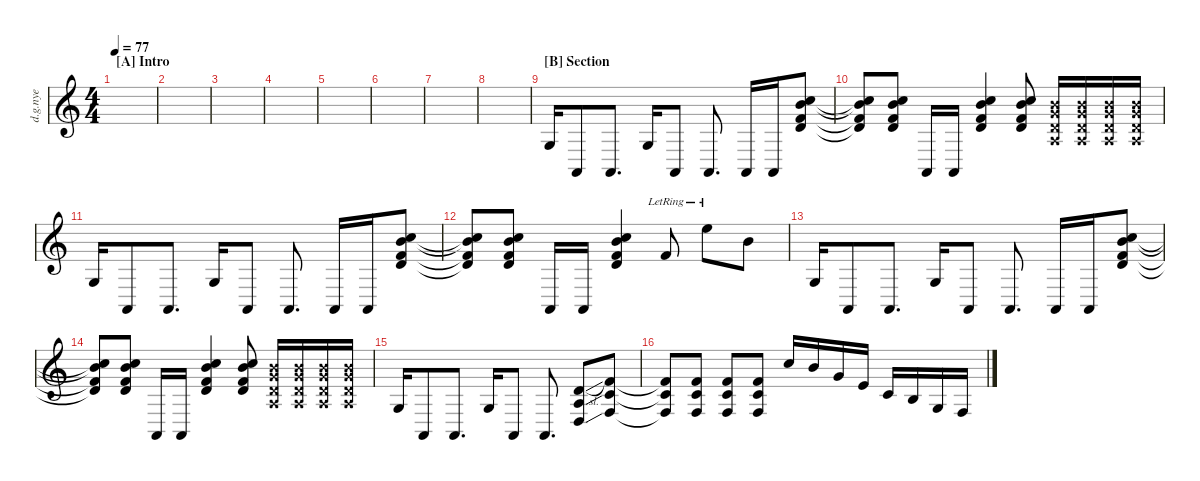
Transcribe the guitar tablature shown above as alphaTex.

\defaultSystemsLayout 4
\hideDynamics
\bracketExtendMode nobrackets
\otherSystemsTrackNameOrientation horizontal
\track ("Distortion Guitar Nye" "d.g.nye") {instrument distortionguitar}
\staff {score}
\tuning (E4 B3 G3 D3 A2 E2 A1)
\ts (4 4)
\section ("A" "Intro")
\tempo 77
\clef g2
\ks c
|
|
|
|
|
|
|
|
\section ("B" "Section")
3.6.16 0.7.8 0.7.8{d} 3.6.16 0.7.8 0.7.8{d} 0.7{pm}.16 0.7{pm}.16 (5.5 3.4 5.3 0.2).8 |
(5.5{t} 3.4{t} 5.3{t} 0.2{t}).8 (5.5 3.4 5.3 0.2).8 0.7{pm}.16 0.7{pm}.16 (5.5 3.4 5.3 0.2).4 (5.5 3.4 5.3 0.2).8 (0.5{x} 0.4{x} 0.3{x} 0.2{x}).16 (0.5{x} 0.4{x} 0.3{x} 0.2{x}).16 (0.5{x} 0.4{x} 0.3{x} 0.2{x}).16 (0.5{x} 0.4{x} 0.3{x} 0.2{x}).16 |
3.6.16 0.7.8 0.7.8{d} 3.6.16 0.7.8 0.7.8{d} 0.7{pm}.16 0.7{pm}.16 (5.5 3.4 5.3 0.2).8 |
(5.5{t} 3.4{t} 5.3{t} 0.2{t}).8 (5.5 3.4 5.3 0.2).8 0.7{pm}.16 0.7{pm}.16 (5.5 3.4 5.3 0.2).4 3.4{lr}.8 0.1{lr}.8 0.2.8 |
3.6.16 0.7.8 0.7.8{d} 3.6.16 0.7.8 0.7.8{d} 0.7{pm}.16 0.7{pm}.16 (5.5 3.4 5.3 0.2).8 |
(5.5{t} 3.4{t} 5.3{t} 0.2{t}).8 (5.5 3.4 5.3 0.2).8 0.7{pm}.16 0.7{pm}.16 (5.5 3.4 5.3 0.2).4 (5.5 3.4 5.3 0.2).8 (0.5{x} 0.4{x} 0.3{x} 0.2{x}).16 (0.5{x} 0.4{x} 0.3{x} 0.2{x}).16 (0.5{x} 0.4{x} 0.3{x} 0.2{x}).16 (0.5{x} 0.4{x} 0.3{x} 0.2{x}).16 |
3.6.16 0.7.8 0.7.8{d} 3.6.16 0.7.8 0.7.8{d} (5.7{sl} 5.6{sl} 5.5{sl}).8 (8.7 8.6 8.5).8 |
(8.7{t} 8.6{t} 8.5{t}).8 (8.5 8.6 8.7).8 (8.7 8.6 8.5).8 (8.5 8.6 8.7).8 10.4.16 9.4.16 10.5.16 7.5.16 8.6.16 7.6.16 10.7.16 8.7.16
